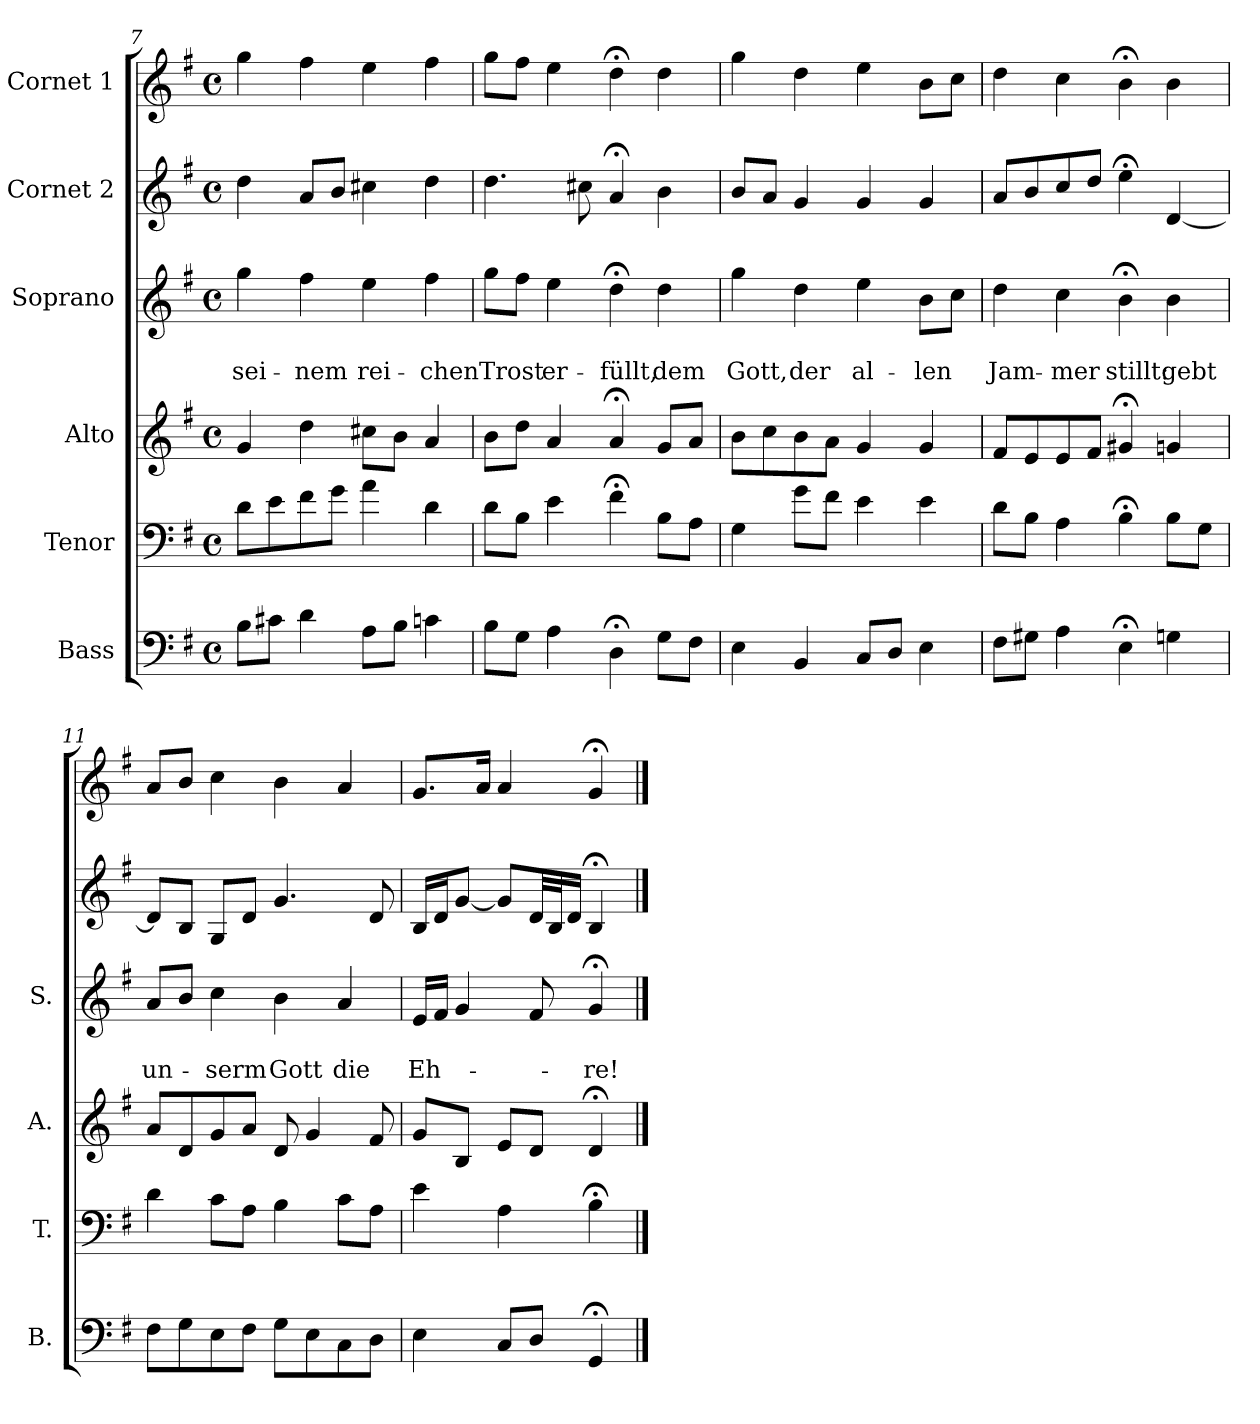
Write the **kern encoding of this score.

**kern	**kern	**kern	**kern	**text	**text	**kern	**kern
*part6	*part5	*part4	*part3	*part3	*part3	*part2	*part1
*staff6	*staff5	*staff4	*staff3	*staff3	*staff3	*staff2	*staff1
*I"Bass	*I"Tenor	*I"Alto	*I"Soprano	*	*	*I"Cornet 2	*I"Cornet 1
*I'B.	*I'T.	*I'A.	*I'S.	*	*	*	*
*clefF4	*clefF4	*clefG2	*clefG2	*	*	*clefG2	*clefG2
*k[f#]	*k[f#]	*k[f#]	*k[f#]	*	*	*k[f#]	*k[f#]
*G:	*G:	*G:	*G:	*	*	*G:	*G:
*M4/4	*M4/4	*M4/4	*M4/4	*	*	*M4/4	*M4/4
*met(c)	*met(c)	*met(c)	*met(c)	*	*	*met(c)	*met(c)
=7	=7	=7	=7	=7	=7	=7	=7
!	!	!	!	!	!LO:LY:b	!	!
8B\L	8d\L	4g/	4gg\	.	sei-	4dd\	4gg\
8c#X\J	8e\	.	.	.	.	.	.
!	!	!	!	!	!LO:LY:b	!	!
4d\	8f#\	4dd\	4ff#\	.	-nem	8a/L	4ff#\
.	8g\J	.	.	.	.	8b/J	.
!	!	!	!	!	!LO:LY:b	!	!
8A\L	4a\	8cc#X\L	4ee\	.	rei-	4cc#X\	4ee\
8B\J	.	8b\J	.	.	.	.	.
!	!	!	!	!	!LO:LY:b	!	!
4cn\	4d\	4a/	4ff#\	.	-chen	4dd\	4ff#\
=8	=8	=8	=8	=8	=8	=8	=8
!	!	!	!	!	!LO:LY:b	!	!
8B\L	8d\L	8b\L	8gg\L	.	Trost	4.dd\	8gg\L
8G\J	8B\J	8dd\J	8ff#\J	.	.	.	8ff#\J
!	!	!	!	!	!LO:LY:b	!	!
4A\	4e\	4a/	4ee\	.	er-	.	4ee\
.	.	.	.	.	.	8cc#X\	.
!	!	!	!	!	!LO:LY:b	!	!
4D;<\	4f#;<\	4a;</	4dd;<\	.	-füllt,	4a;</	4dd;<\
!	!	!	!	!	!LO:LY:b	!	!
8G\L	8B\L	8g/L	4dd\	.	dem	4b\	4dd\
8F#\J	8A\J	8a/J	.	.	.	.	.
!!LO:PB:g=z
=9	=9	=9	=9	=9	=9	=9	=9
!	!	!	!	!	!LO:LY:b	!	!
4E\	4G\	8b\L	4gg\	.	Gott,	8b/L	4gg\
.	.	8cc\	.	.	.	8a/J	.
!	!	!	!	!	!LO:LY:b	!	!
4BB/	8g\L	8b\	4dd\	.	der	4g/	4dd\
.	8f#\J	8a\J	.	.	.	.	.
!	!	!	!	!	!LO:LY:b	!	!
8C/L	4e\	4g/	4ee\	.	al-	4g/	4ee\
8D/J	.	.	.	.	.	.	.
!	!	!	!	!	!LO:LY:b	!	!
4E\	4e\	4g/	8b\L	.	-len	4g/	8b\L
.	.	.	8cc\J	.	.	.	8cc\J
=10	=10	=10	=10	=10	=10	=10	=10
!	!	!	!	!	!LO:LY:b	!	!
8F#\L	8d\L	8f#/L	4dd\	.	Jam-	8a/L	4dd\
8G#X\J	8B\J	8e/	.	.	.	8b/	.
!	!	!	!	!	!LO:LY:b	!	!
4A\	4A\	8e/	4cc\	.	-mer	8cc/	4cc\
.	.	8f#/J	.	.	.	8dd/J	.
!	!	!	!	!	!LO:LY:b	!	!
4E;<\	4B;<\	4g#X;</	4b;<\	.	stillt:	4ee;<\	4b;<\
!	!	!	!	!	!LO:LY:b	!	!
4Gn\	8B\L	4gn/	4b\	.	gebt	[4d/	4b\
.	8G\J	.	.	.	.	.	.
=11	=11	=11	=11	=11	=11	=11	=11
!	!	!	!	!	!LO:LY:b	!	!
8F#\L	4d\	8a/L	8a/L	.	un-	8d/L]	8a/L
8G\	.	8d/	8b/J	.	.	8B/J	8b/J
!	!	!	!	!	!LO:LY:b	!	!
8E\	8c\L	8g/	4cc\	.	-serm	8G/L	4cc\
8F#\J	8A\J	8a/J	.	.	.	8d/J	.
!	!	!	!	!	!LO:LY:b	!	!
8G\L	4B\	8d/	4b\	.	Gott	4.g/	4b\
8E\	.	4g/	.	.	.	.	.
!	!	!	!	!	!LO:LY:b	!	!
8C\	8c\L	.	4a/	.	die	.	4a/
8D\J	8A\J	8f#/	.	.	.	8d/	.
=12	=12	=12	=12	=12	=12	=12	=12
!	!	!	!	!	!LO:LY:b	!	!
4E\	4e\	8g/L	16e/LL	.	Eh-	16B/LL	8.g/L
.	.	.	16f#/JJ	.	.	16d/J	.
.	.	8B/J	4g/	.	.	[8g/J	.
.	.	.	.	.	.	.	16a/Jk
8C/L	4A\	8e/L	.	.	.	8g/L]	4a/
8D/J	.	8d/J	8f#/	.	.	32d/LL	.
.	.	.	.	.	.	32B/J	.
.	.	.	.	.	.	16d/JJ	.
!	!	!	!	!	!LO:LY:b	!	!
4GG;</	4B;<\	4d;</	4g;</	.	-re!	4B;</	4g;</
==	==	==	==	==	==	==	==
*-	*-	*-	*-	*-	*-	*-	*-
